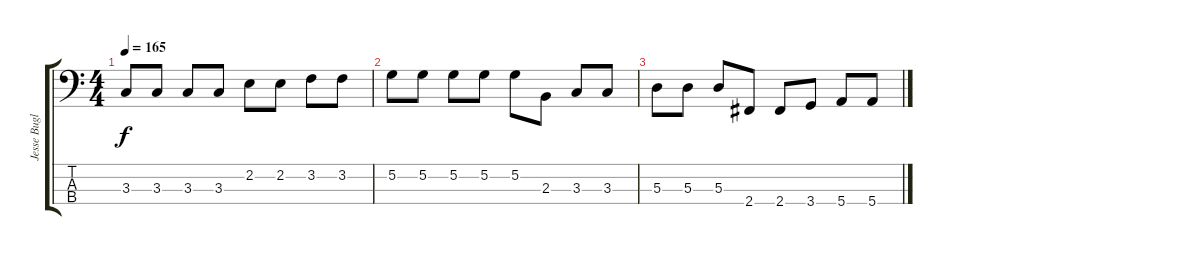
\track ("Jesse Buglione" "Jesse Bugl") {instrument electricbassfinger}
\staff {score tabs}
\tuning (G2 D2 A1 E1) {hide}
\ts (4 4)
\tempo 165
\clef f4
\ks c
3.3.8{dy f volume 4} 3.3.8 3.3.8 3.3.8 2.2.8{volume 2} 2.2.8 3.2.8 3.2.8 |
5.2.8{volume 1} 5.2.8 5.2.8 5.2.8 5.2.8{volume 1} 2.3.8 3.3.8 3.3.8 |
5.3.8{volume 0} 5.3.8 5.3.8 2.4.8 2.4.8 3.4.8 5.4.8 5.4.8
